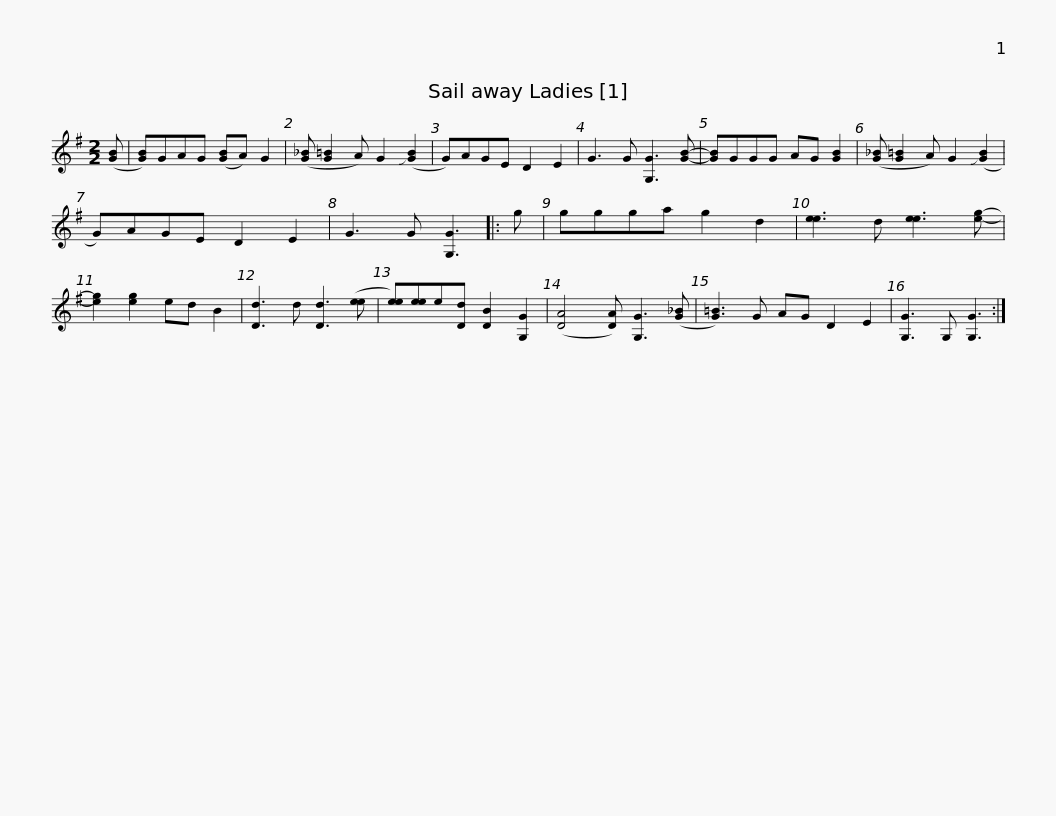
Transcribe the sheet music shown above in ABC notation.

X:1
L:1/8
M:2/2
I:linebreak $
K:G
V:1 treble
V:1
 ([GB] | [GB])GAG ([GB]A) G2 | ([G_B] [G=B]2 A) G2 (!slide![GB]2 | G)AGE D2 E2 | G3 G [G,G]3 [GB]- | %5
 [GB]GGG AG [GB]2 | ([G_B] [G=B]2 A) G2 (!slide![GB]2 |$ G)AGE D2 E2 | G3 G [G,G]3 |: g | %10
 ggga g2 d2 | [ee]3 d [ee]3 [eg]- | [eg]2 [eg]2 ed B2 | [Dd]3 d [Dd]3 ([ee] | [ee])[ee]e[Dd] [DB]2 [G,G]2 |$ %15
 ([DA]4 [DA]) [G,G]3 ([G_B] | [G=B]3) G AG D2 E2 | [G,G]3 G, [G,G]3 :| %18
